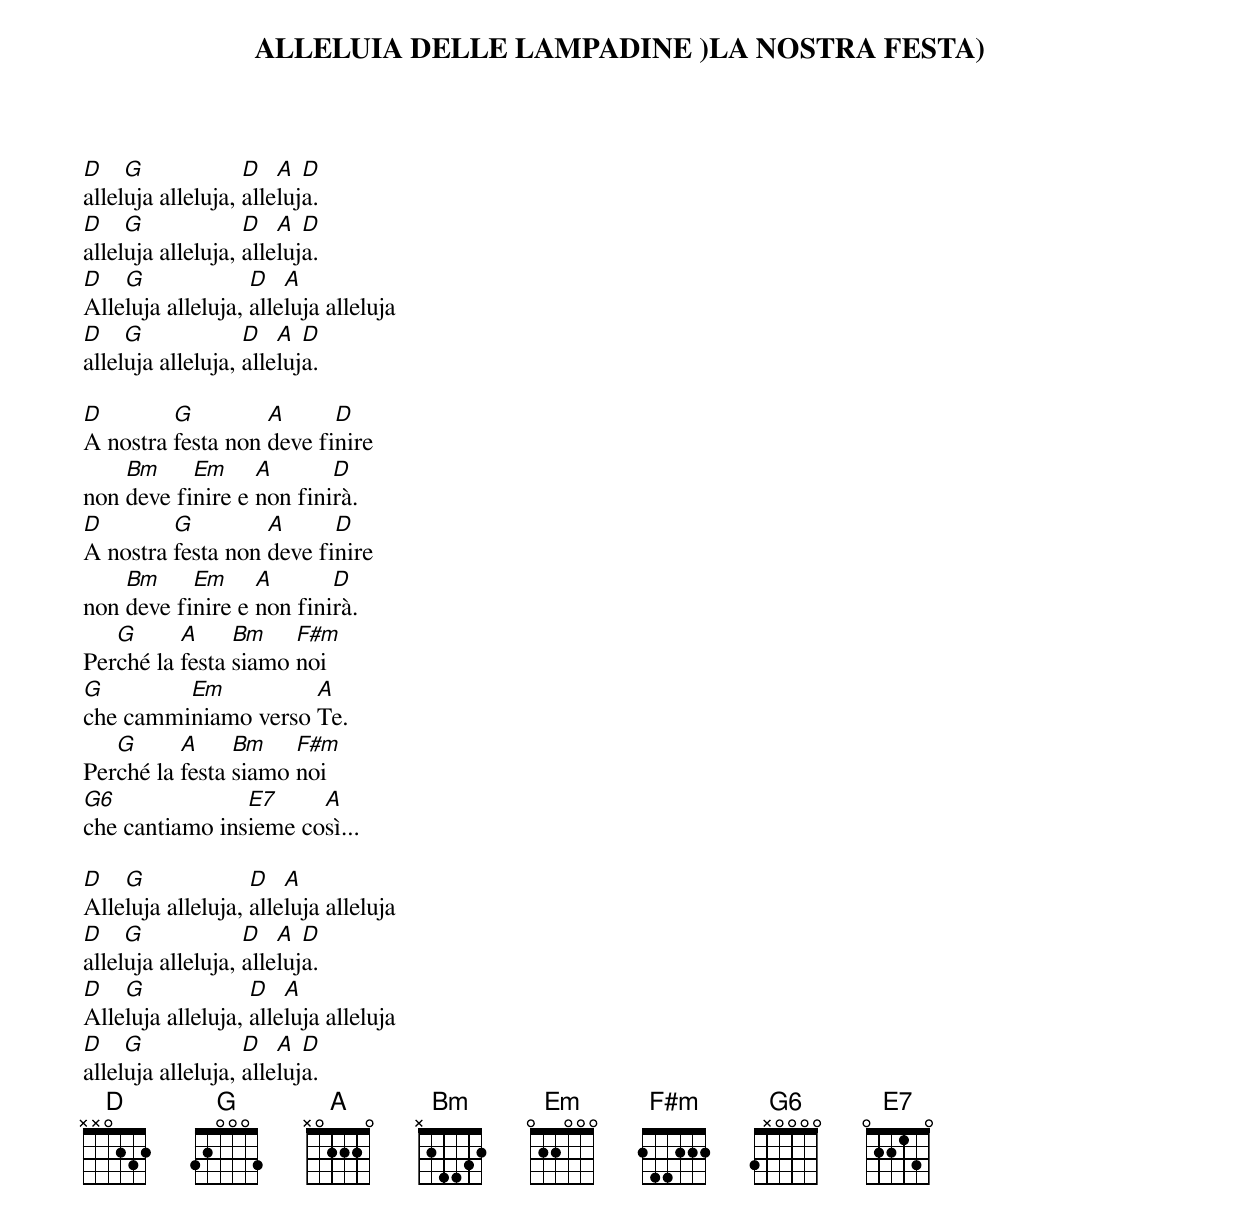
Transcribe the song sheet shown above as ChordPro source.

{title:ALLELUIA DELLE LAMPADINE )LA NOSTRA FESTA)}
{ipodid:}



[D]allel[G]uja alleluja, [D]alle[A]luj[D]a.
[D]allel[G]uja alleluja, [D]alle[A]luj[D]a.
[D]Alle[G]luja alleluja, [D]alle[A]luja alleluja
[D]allel[G]uja alleluja, [D]alle[A]luj[D]a.

[D]A nostra [G]festa non [A]deve fi[D]nire
non [Bm]deve fi[Em]nire e [A]non fini[D]rà.
[D]A nostra [G]festa non [A]deve fi[D]nire
non [Bm]deve fi[Em]nire e [A]non fini[D]rà.
Per[G]ché la [A]festa [Bm]siamo [F#m]noi
[G]che cammi[Em]niamo verso [A]Te.
Per[G]ché la [A]festa [Bm]siamo [F#m]noi
[G6]che cantiamo ins[E7]ieme co[A]sì...

[D]Alle[G]luja alleluja, [D]alle[A]luja alleluja
[D]allel[G]uja alleluja, [D]alle[A]luj[D]a.
[D]Alle[G]luja alleluja, [D]alle[A]luja alleluja
[D]allel[G]uja alleluja, [D]alle[A]luj[D]a.
